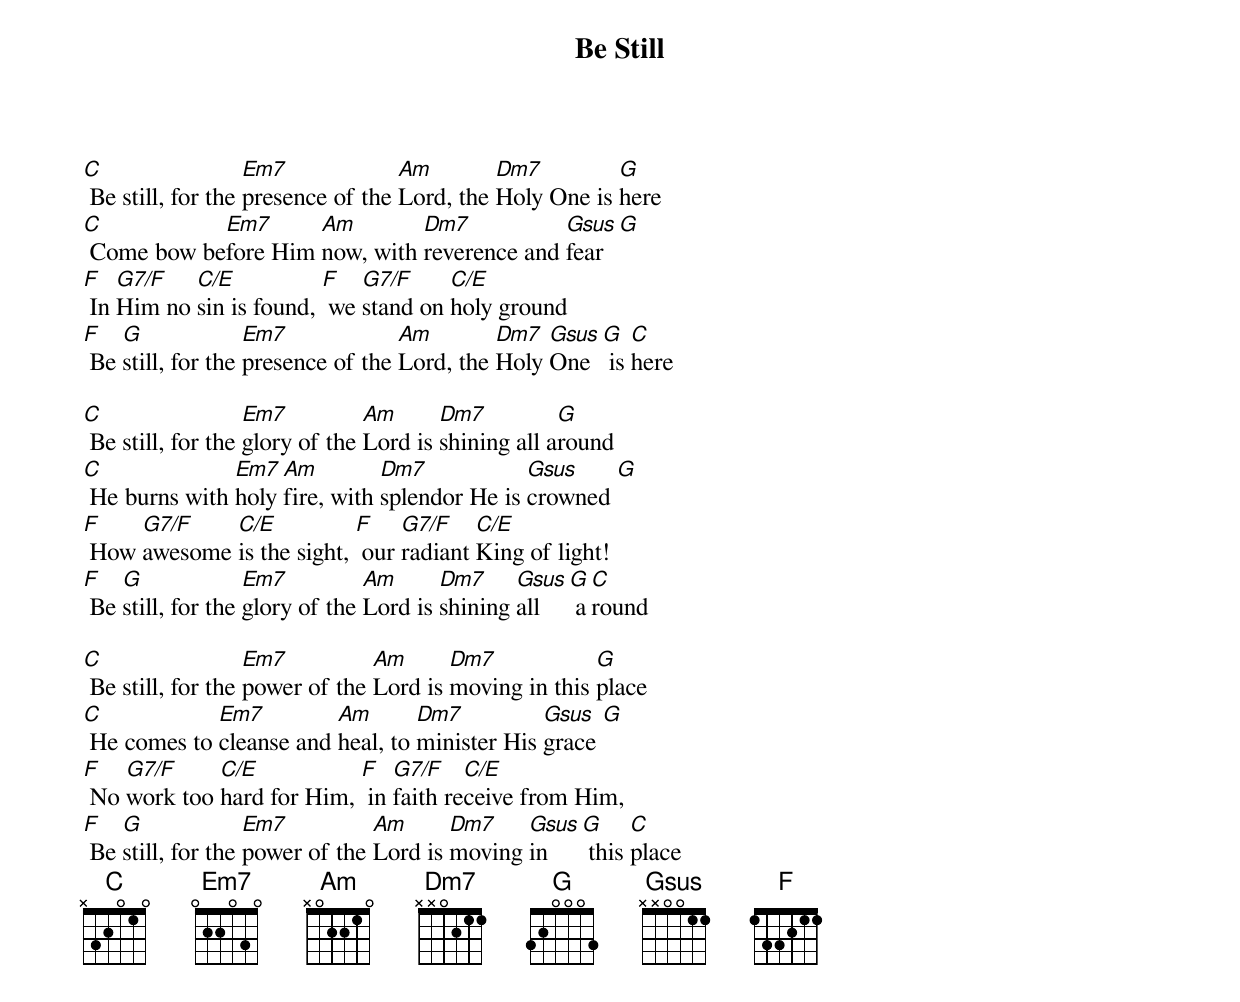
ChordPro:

{title: Be Still}
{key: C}
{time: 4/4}
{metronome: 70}
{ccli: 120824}
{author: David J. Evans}
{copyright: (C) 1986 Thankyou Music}

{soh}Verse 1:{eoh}
[C] Be still, for the [Em7]presence of the [Am]Lord, the [Dm7]Holy One is [G]here
[C] Come bow be[Em7]fore Him [Am]now, with [Dm7]reverence and [Gsus]fear [G]
[F] In [G7/F]Him no [C/E]sin is found, [F] we [G7/F]stand on [C/E]holy ground
[F] Be [G]still, for the [Em7]presence of the [Am]Lord, the [Dm7]Holy [Gsus]One [G] is [C]here

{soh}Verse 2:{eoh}
[C] Be still, for the [Em7]glory of the [Am]Lord is [Dm7]shining all a[G]round
[C] He burns with [Em7]holy [Am]fire, with [Dm7]splendor He is [Gsus]crowned [G]
[F] How [G7/F]awesome [C/E]is the sight, [F] our [G7/F]radiant [C/E]King of light!
[F] Be [G]still, for the [Em7]glory of the [Am]Lord is [Dm7]shining [Gsus]all [G] a[C]round

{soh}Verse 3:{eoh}
[C] Be still, for the [Em7]power of the [Am]Lord is [Dm7]moving in this [G]place
[C] He comes to [Em7]cleanse and [Am]heal, to [Dm7]minister His [Gsus]grace [G]
[F] No [G7/F]work too [C/E]hard for Him, [F] in [G7/F]faith re[C/E]ceive from Him,
[F] Be [G]still, for the [Em7]power of the [Am]Lord is [Dm7]moving [Gsus]in [G] this [C]place
